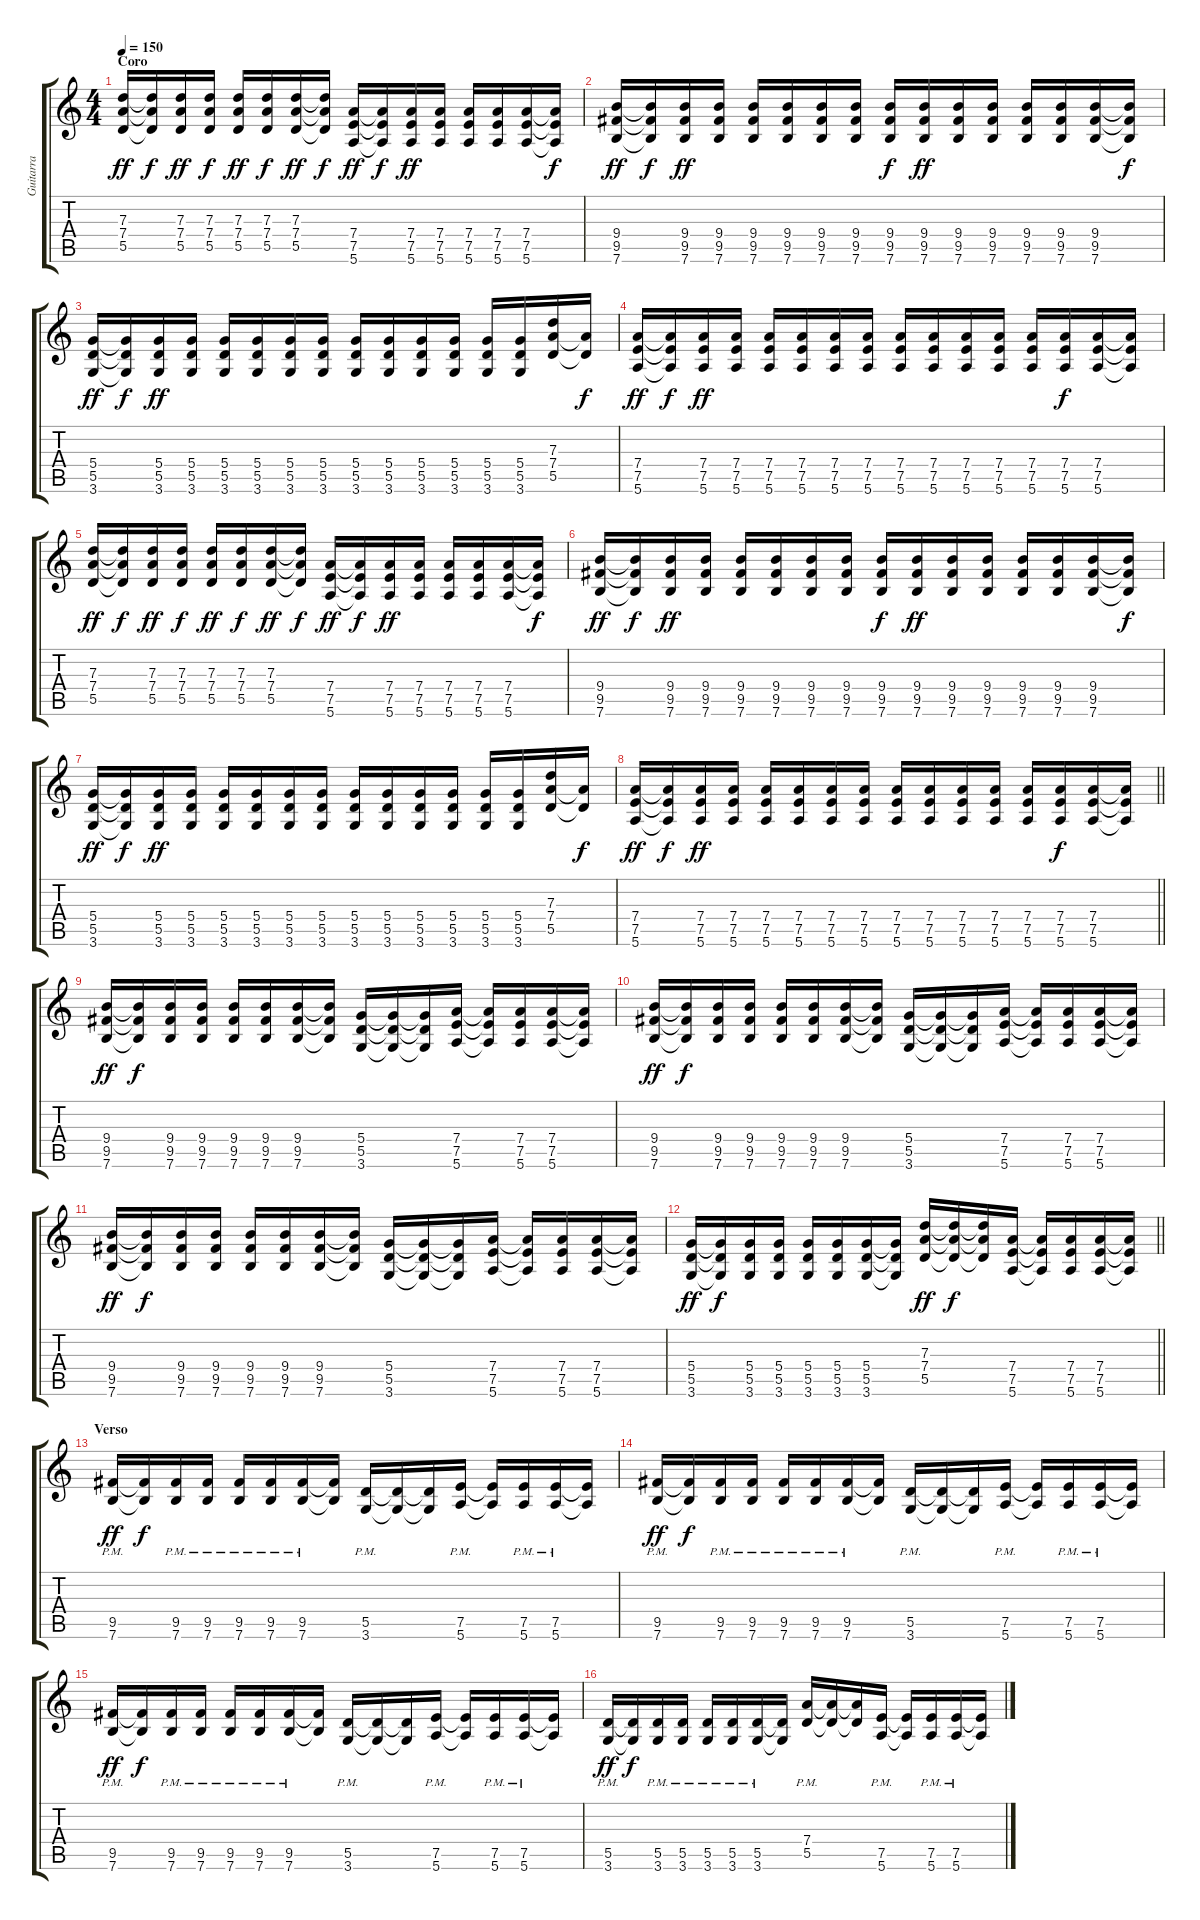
\track ("Guitarra" "Guitarra") {instrument distortionguitar}
\staff {score tabs}
\tuning (E4 B3 G3 D3 A2 E2) {hide}
\ts (4 4)
\section ("" "Coro")
\tempo 150
\clef g2
\ks c
(7.3 7.4 5.5).16{dy ff} (7.3{t} 7.4{t} 5.5{t}).16{dy f} (7.3 7.4 5.5).16{dy ff} (7.3 7.4 5.5).16{dy f} (7.3 7.4 5.5).16{dy ff} (7.3 7.4 5.5).16{dy f} (7.3 7.4 5.5).16{dy ff} (7.3{t} 7.4{t} 5.5{t}).16{dy f} (7.4 7.5 5.6).16{dy ff} (7.4{t} 7.5{t} 5.6{t}).16{dy f} (7.4 7.5 5.6).16{dy ff} (7.4 7.5 5.6).16 (7.4 7.5 5.6).16 (7.4 7.5 5.6).16 (7.4 7.5 5.6).16 (7.4{t} 7.5{t} 5.6{t}).16{dy f} |
(9.4 9.5 7.6).16{dy ff} (9.4{t} 9.5{t} 7.6{t}).16{dy f} (9.4 9.5 7.6).16{dy ff} (9.4 9.5 7.6).16 (9.4 9.5 7.6).16 (9.4 9.5 7.6).16 (9.4 9.5 7.6).16 (9.4 9.5 7.6).16 (9.4 9.5 7.6).16{dy f} (9.4 9.5 7.6).16{dy ff} (9.4 9.5 7.6).16 (9.4 9.5 7.6).16 (9.4 9.5 7.6).16 (9.4 9.5 7.6).16 (9.4 9.5 7.6).16 (9.4{t} 9.5{t} 7.6{t}).16{dy f} |
(5.4 5.5 3.6).16{dy ff} (5.4{t} 5.5{t} 3.6{t}).16{dy f} (5.4 5.5 3.6).16{dy ff} (5.4 5.5 3.6).16 (5.4 5.5 3.6).16 (5.4 5.5 3.6).16 (5.4 5.5 3.6).16 (5.4 5.5 3.6).16 (5.4 5.5 3.6).16 (5.4 5.5 3.6).16 (5.4 5.5 3.6).16 (5.4 5.5 3.6).16 (5.4 5.5 3.6).16 (5.4 5.5 3.6).16 (7.3 7.4 5.5).16 (7.4{t} 5.5{t}).16{dy f} |
(7.4 7.5 5.6).16{dy ff} (7.4{t} 7.5{t} 5.6{t}).16{dy f} (7.4 7.5 5.6).16{dy ff} (7.4 7.5 5.6).16 (7.4 7.5 5.6).16 (7.4 7.5 5.6).16 (7.4 7.5 5.6).16 (7.4 7.5 5.6).16 (7.4 7.5 5.6).16 (7.4 7.5 5.6).16 (7.4 7.5 5.6).16 (7.4 7.5 5.6).16 (7.4 7.5 5.6).16 (7.4 7.5 5.6).16{dy f} (7.4 7.5 5.6).16 (7.4{t} 7.5{t} 5.6{t}).16 |
(7.3 7.4 5.5).16{dy ff} (7.3{t} 7.4{t} 5.5{t}).16{dy f} (7.3 7.4 5.5).16{dy ff} (7.3 7.4 5.5).16{dy f} (7.3 7.4 5.5).16{dy ff} (7.3 7.4 5.5).16{dy f} (7.3 7.4 5.5).16{dy ff} (7.3{t} 7.4{t} 5.5{t}).16{dy f} (7.4 7.5 5.6).16{dy ff} (7.4{t} 7.5{t} 5.6{t}).16{dy f} (7.4 7.5 5.6).16{dy ff} (7.4 7.5 5.6).16 (7.4 7.5 5.6).16 (7.4 7.5 5.6).16 (7.4 7.5 5.6).16 (7.4{t} 7.5{t} 5.6{t}).16{dy f} |
(9.4 9.5 7.6).16{dy ff} (9.4{t} 9.5{t} 7.6{t}).16{dy f} (9.4 9.5 7.6).16{dy ff} (9.4 9.5 7.6).16 (9.4 9.5 7.6).16 (9.4 9.5 7.6).16 (9.4 9.5 7.6).16 (9.4 9.5 7.6).16 (9.4 9.5 7.6).16{dy f} (9.4 9.5 7.6).16{dy ff} (9.4 9.5 7.6).16 (9.4 9.5 7.6).16 (9.4 9.5 7.6).16 (9.4 9.5 7.6).16 (9.4 9.5 7.6).16 (9.4{t} 9.5{t} 7.6{t}).16{dy f} |
(5.4 5.5 3.6).16{dy ff} (5.4{t} 5.5{t} 3.6{t}).16{dy f} (5.4 5.5 3.6).16{dy ff} (5.4 5.5 3.6).16 (5.4 5.5 3.6).16 (5.4 5.5 3.6).16 (5.4 5.5 3.6).16 (5.4 5.5 3.6).16 (5.4 5.5 3.6).16 (5.4 5.5 3.6).16 (5.4 5.5 3.6).16 (5.4 5.5 3.6).16 (5.4 5.5 3.6).16 (5.4 5.5 3.6).16 (7.3 7.4 5.5).16 (7.4{t} 5.5{t}).16{dy f} |
\barLineRight lightlight
(7.4 7.5 5.6).16{dy ff} (7.4{t} 7.5{t} 5.6{t}).16{dy f} (7.4 7.5 5.6).16{dy ff} (7.4 7.5 5.6).16 (7.4 7.5 5.6).16 (7.4 7.5 5.6).16 (7.4 7.5 5.6).16 (7.4 7.5 5.6).16 (7.4 7.5 5.6).16 (7.4 7.5 5.6).16 (7.4 7.5 5.6).16 (7.4 7.5 5.6).16 (7.4 7.5 5.6).16 (7.4 7.5 5.6).16{dy f} (7.4 7.5 5.6).16 (7.4{t} 7.5{t} 5.6{t}).16 |
(9.4 9.5 7.6).16{dy ff} (9.4{t} 9.5{t} 7.6{t}).16{dy f} (9.4 9.5 7.6).16 (9.4 9.5 7.6).16 (9.4 9.5 7.6).16 (9.4 9.5 7.6).16 (9.4 9.5 7.6).16 (9.4{t} 9.5{t} 7.6{t}).16 (5.4 5.5 3.6).16 (5.4{t} 5.5{t} 3.6{t}).16 (5.4{t} 5.5{t} 3.6{t}).16 (7.4 7.5 5.6).16 (7.4{t} 7.5{t} 5.6{t}).16 (7.4 7.5 5.6).16 (7.4 7.5 5.6).16 (7.4{t} 7.5{t} 5.6{t}).16 |
(9.4 9.5 7.6).16{dy ff} (9.4{t} 9.5{t} 7.6{t}).16{dy f} (9.4 9.5 7.6).16 (9.4 9.5 7.6).16 (9.4 9.5 7.6).16 (9.4 9.5 7.6).16 (9.4 9.5 7.6).16 (9.4{t} 9.5{t} 7.6{t}).16 (5.4 5.5 3.6).16 (5.4{t} 5.5{t} 3.6{t}).16 (5.4{t} 5.5{t} 3.6{t}).16 (7.4 7.5 5.6).16 (7.4{t} 7.5{t} 5.6{t}).16 (7.4 7.5 5.6).16 (7.4 7.5 5.6).16 (7.4{t} 7.5{t} 5.6{t}).16 |
(9.4 9.5 7.6).16{dy ff} (9.4{t} 9.5{t} 7.6{t}).16{dy f} (9.4 9.5 7.6).16 (9.4 9.5 7.6).16 (9.4 9.5 7.6).16 (9.4 9.5 7.6).16 (9.4 9.5 7.6).16 (9.4{t} 9.5{t} 7.6{t}).16 (5.4 5.5 3.6).16 (5.4{t} 5.5{t} 3.6{t}).16 (5.4{t} 5.5{t} 3.6{t}).16 (7.4 7.5 5.6).16 (7.4{t} 7.5{t} 5.6{t}).16 (7.4 7.5 5.6).16 (7.4 7.5 5.6).16 (7.4{t} 7.5{t} 5.6{t}).16 |
\barLineRight lightlight
(5.4 5.5 3.6).16{dy ff} (5.4{t} 5.5{t} 3.6{t}).16{dy f} (5.4 5.5 3.6).16 (5.4 5.5 3.6).16 (5.4 5.5 3.6).16 (5.4 5.5 3.6).16 (5.4 5.5 3.6).16 (5.4{t} 5.5{t} 3.6{t}).16 (7.3 7.4 5.5).16{dy ff} (7.3{t} 7.4{t} 5.5{t}).16{dy f} (7.3{t} 7.4{t} 5.5{t}).16 (7.4 7.5 5.6).16 (7.4{t} 7.5{t} 5.6{t}).16 (7.4 7.5 5.6).16 (7.4 7.5 5.6).16 (7.4{t} 7.5{t} 5.6{t}).16 |
\section ("" "Verso")
(9.5{pm} 7.6{pm}).16{dy ff} (9.5{t} 7.6{t}).16{dy f} (9.5{pm} 7.6{pm}).16 (9.5{pm} 7.6{pm}).16 (9.5{pm} 7.6{pm}).16 (9.5{pm} 7.6{pm}).16 (9.5{pm} 7.6{pm}).16 (9.5{t} 7.6{t}).16 (5.5{pm} 3.6{pm}).16 (5.5{t} 3.6{t}).16 (5.5{t} 3.6{t}).16 (7.5{pm} 5.6{pm}).16 (7.5{t} 5.6{t}).16 (7.5{pm} 5.6{pm}).16 (7.5{pm} 5.6{pm}).16 (7.5{t} 5.6{t}).16 |
(9.5{pm} 7.6{pm}).16{dy ff} (9.5{t} 7.6{t}).16{dy f} (9.5{pm} 7.6{pm}).16 (9.5{pm} 7.6{pm}).16 (9.5{pm} 7.6{pm}).16 (9.5{pm} 7.6{pm}).16 (9.5{pm} 7.6{pm}).16 (9.5{t} 7.6{t}).16 (5.5{pm} 3.6{pm}).16 (5.5{t} 3.6{t}).16 (5.5{t} 3.6{t}).16 (7.5{pm} 5.6{pm}).16 (7.5{t} 5.6{t}).16 (7.5{pm} 5.6{pm}).16 (7.5{pm} 5.6{pm}).16 (7.5{t} 5.6{t}).16 |
(9.5{pm} 7.6{pm}).16{dy ff} (9.5{t} 7.6{t}).16{dy f} (9.5{pm} 7.6{pm}).16 (9.5{pm} 7.6{pm}).16 (9.5{pm} 7.6{pm}).16 (9.5{pm} 7.6{pm}).16 (9.5{pm} 7.6{pm}).16 (9.5{t} 7.6{t}).16 (5.5{pm} 3.6{pm}).16 (5.5{t} 3.6{t}).16 (5.5{t} 3.6{t}).16 (7.5{pm} 5.6{pm}).16 (7.5{t} 5.6{t}).16 (7.5{pm} 5.6{pm}).16 (7.5{pm} 5.6{pm}).16 (7.5{t} 5.6{t}).16 |
(5.5{pm} 3.6{pm}).16{dy ff} (5.5{t} 3.6{t}).16{dy f} (5.5{pm} 3.6{pm}).16 (5.5{pm} 3.6{pm}).16 (5.5{pm} 3.6{pm}).16 (5.5{pm} 3.6{pm}).16 (5.5{pm} 3.6{pm}).16 (5.5{t} 3.6{t}).16 (7.4{pm} 5.5{pm}).16 (7.4{t} 5.5{t}).16 (7.4{t} 5.5{t}).16 (7.5{pm} 5.6{pm}).16 (7.5{t} 5.6{t}).16 (7.5{pm} 5.6{pm}).16 (7.5{pm} 5.6{pm}).16 (7.5{t} 5.6{t}).16
